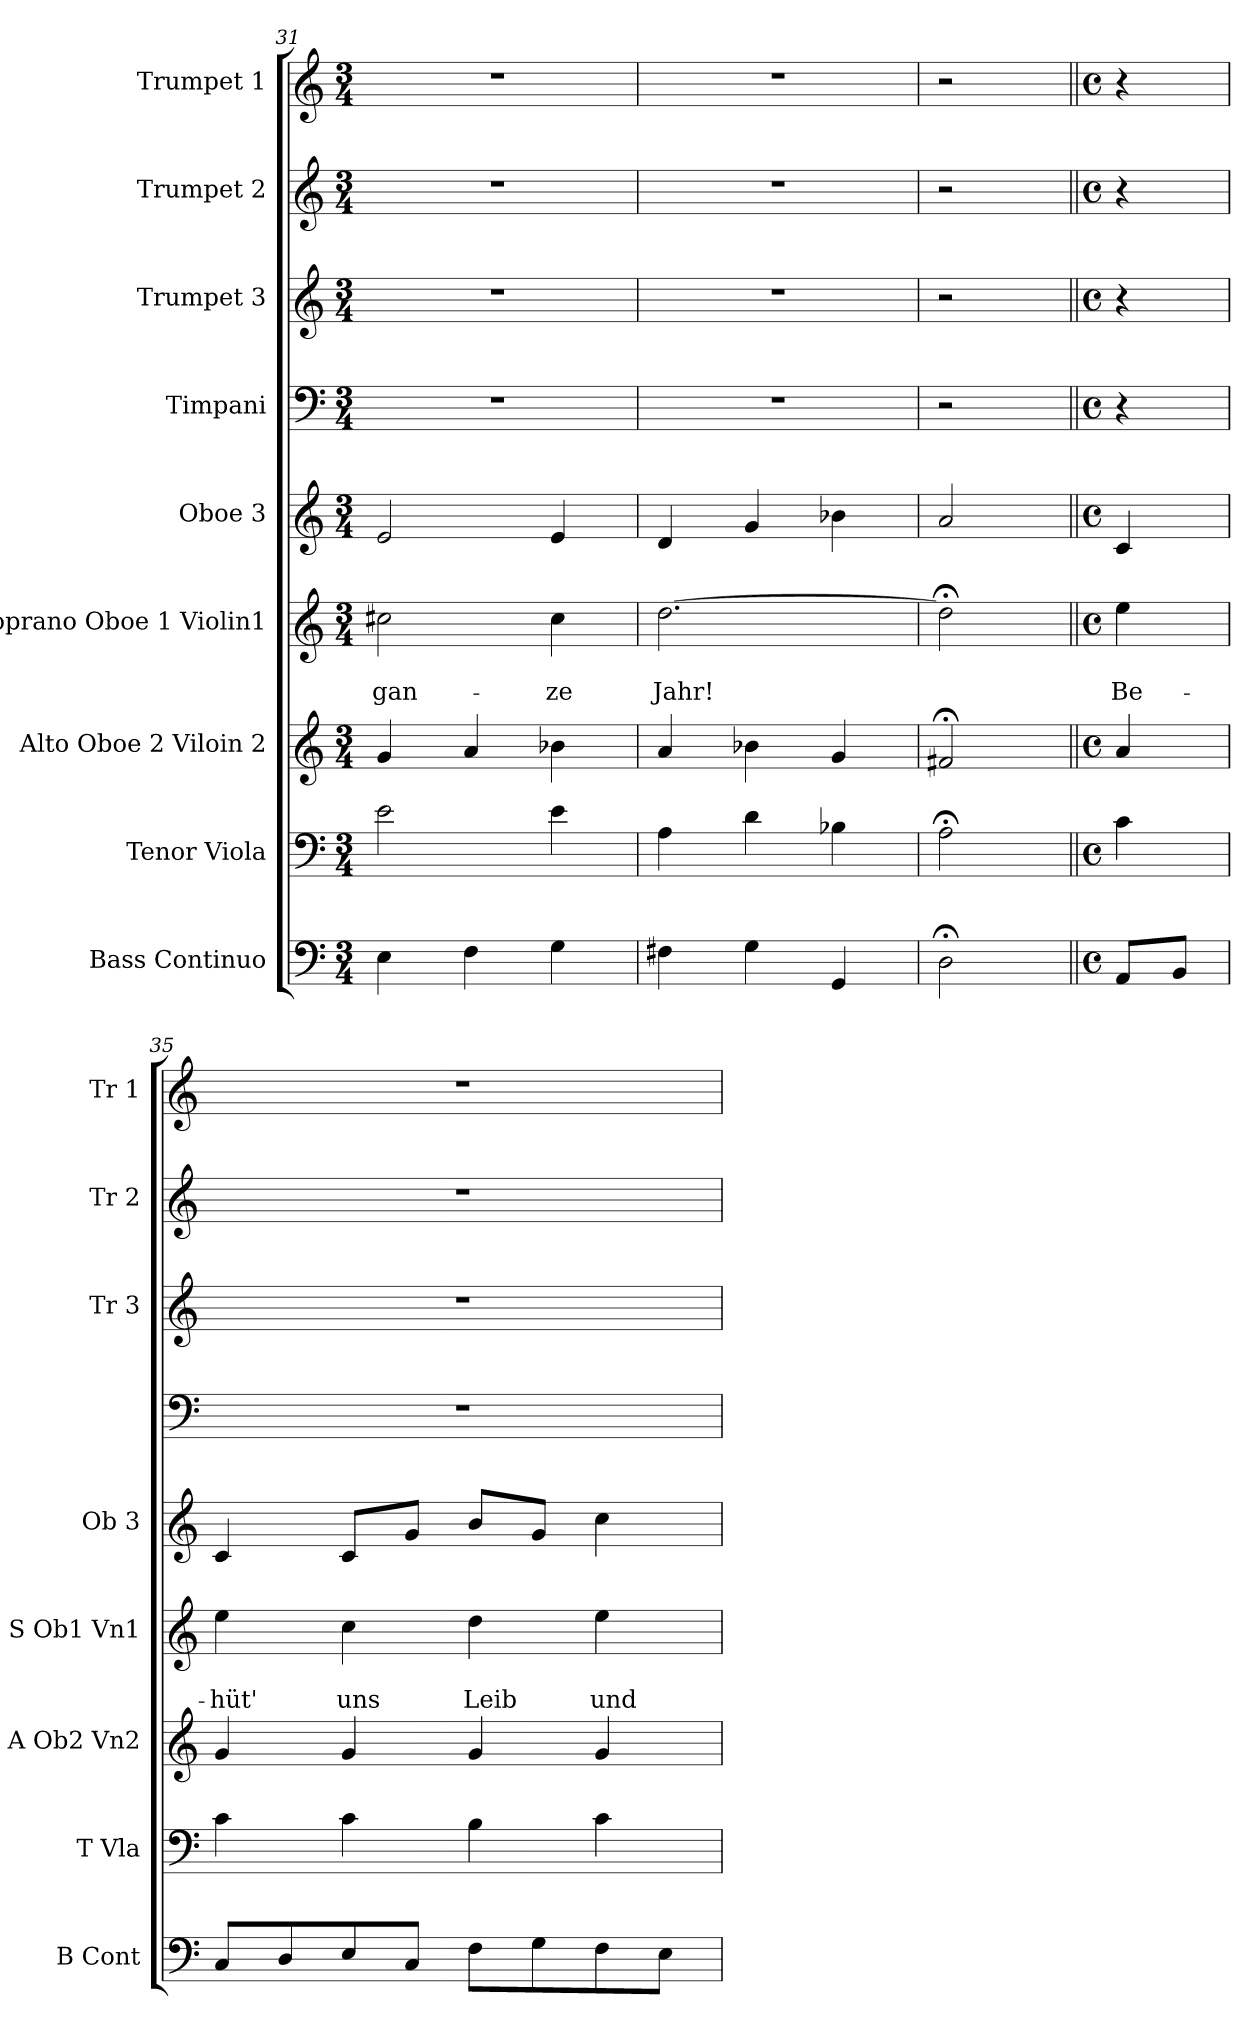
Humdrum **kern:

**kern	**kern	**kern	**kern	**text	**text	**kern	**kern	**kern	**kern	**kern
*part9	*part8	*part7	*part6	*part6	*part6	*part5	*part4	*part3	*part2	*part1
*staff9	*staff8	*staff7	*staff6	*staff6	*staff6	*staff5	*staff4	*staff3	*staff2	*staff1
*I"Bass Continuo	*I"Tenor Viola	*I"Alto Oboe 2 Viloin 2	*I"Soprano Oboe 1 Violin1	*	*	*I"Oboe 3	*I"Timpani	*I"Trumpet 3	*I"Trumpet 2	*I"Trumpet 1
*I'B Cont	*I'T Vla	*I'A Ob2 Vn2	*I'S Ob1 Vn1	*	*	*I'Ob 3	*	*I'Tr 3	*I'Tr 2	*I'Tr 1
*clefF4	*clefF4	*clefG2	*clefG2	*	*	*clefG2	*clefF4	*clefG2	*clefG2	*clefG2
*k[]	*k[]	*k[]	*k[]	*	*	*k[]	*k[]	*k[]	*k[]	*k[]
*M3/4	*M3/4	*M3/4	*M3/4	*	*	*M3/4	*M3/4	*M3/4	*M3/4	*M3/4
=31	=31	=31	=31	=31	=31	=31	=31	=31	=31	=31
!	!	!	!	!	!LO:LY:b	!	!	!	!	!
4E\	2e\	4g/	2cc#X\	.	gan-	2e/	2.r	2.r	2.r	2.r
4F\	.	4a/	.	.	.	.	.	.	.	.
!	!	!	!	!	!LO:LY:b	!	!	!	!	!
4G\	4e\	4b-X\	4cc#\	.	-ze	4e/	.	.	.	.
=32	=32	=32	=32	=32	=32	=32	=32	=32	=32	=32
!	!	!	!	!	!LO:LY:b	!	!	!	!	!
4F#X\	4A\	4a/	[2.dd\	.	Jahr!	4d/	2.r	2.r	2.r	2.r
4G\	4d\	4b-X\	.	.	.	4g/	.	.	.	.
4GG/	4B-X\	4g/	.	.	.	4b-X\	.	.	.	.
=33	=33	=33	=33	=33	=33	=33	=33	=33	=33	=33
2D;<\	2A;<\	2f#X;</	2dd;<\]	.	.	2a/	2r	2r	2r	2r
=34||	=34||	=34||	=34||	=34||	=34||	=34||	=34||	=34||	=34||	=34||
*M4/4	*M4/4	*M4/4	*M4/4	*	*	*M4/4	*M4/4	*M4/4	*M4/4	*M4/4
*met(c)	*met(c)	*met(c)	*met(c)	*	*	*met(c)	*met(c)	*met(c)	*met(c)	*met(c)
!	!	!	!	!	!LO:LY:b	!	!	!	!	!
8AA/L	4c\	4a/	4ee\	.	Be-	4c/	4r	4r	4r	4r
8BB/J	.	.	.	.	.	.	.	.	.	.
=35	=35	=35	=35	=35	=35	=35	=35	=35	=35	=35
!	!	!	!	!	!LO:LY:b	!	!	!	!	!
8C/L	4c\	4g/	4ee\	.	-hüt'	4c/	1r	1r	1r	1r
8D/	.	.	.	.	.	.	.	.	.	.
!	!	!	!	!	!LO:LY:b	!	!	!	!	!
8E/	4c\	4g/	4cc\	.	uns	8c/L	.	.	.	.
8C/J	.	.	.	.	.	8g/J	.	.	.	.
!	!	!	!	!	!LO:LY:b	!	!	!	!	!
8F\L	4B\	4g/	4dd\	.	Leib	8b/L	.	.	.	.
8G\	.	.	.	.	.	8g/J	.	.	.	.
!	!	!	!	!	!LO:LY:b	!	!	!	!	!
8F\	4c\	4g/	4ee\	.	und	4cc\	.	.	.	.
8E\J	.	.	.	.	.	.	.	.	.	.
=	=	=	=	=	=	=	=	=	=	=
*-	*-	*-	*-	*-	*-	*-	*-	*-	*-	*-
